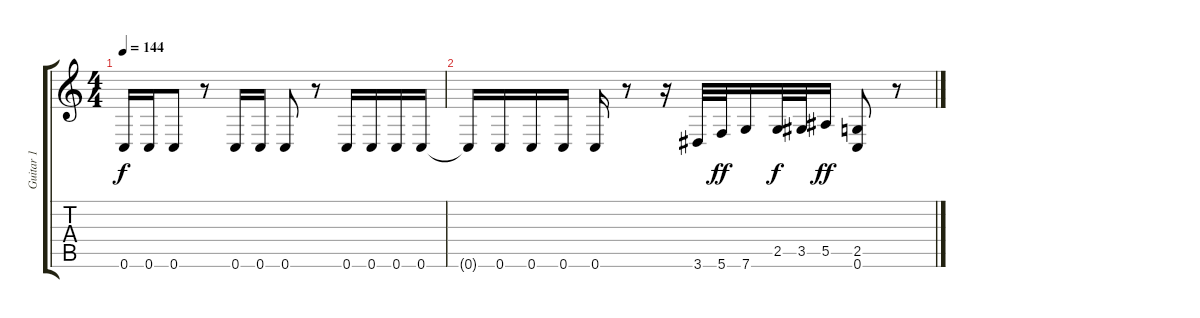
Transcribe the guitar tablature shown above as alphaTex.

\track ("Guitar 1" "Guitar 1") {instrument distortionguitar}
\staff {score tabs}
\tuning (C4 G3 Eb3 Bb2 F2 C2) {hide}
\ts (4 4)
\tempo 144
\clef g2
\ks c
0.6.16{dy f} 0.6.16 0.6.8 r.8 0.6.16 0.6.16 0.6.8 r.8 0.6.16 0.6.16 0.6.16 0.6.16 |
0.6{t}.16 0.6.16 0.6.16 0.6.16 0.6.16 r.8 r.16 3.6.32 5.6.32{dy ff} 7.6.16 2.5.32{dy f} 3.5.32 5.5.16{dy ff} (2.5 0.6).8 r.8
